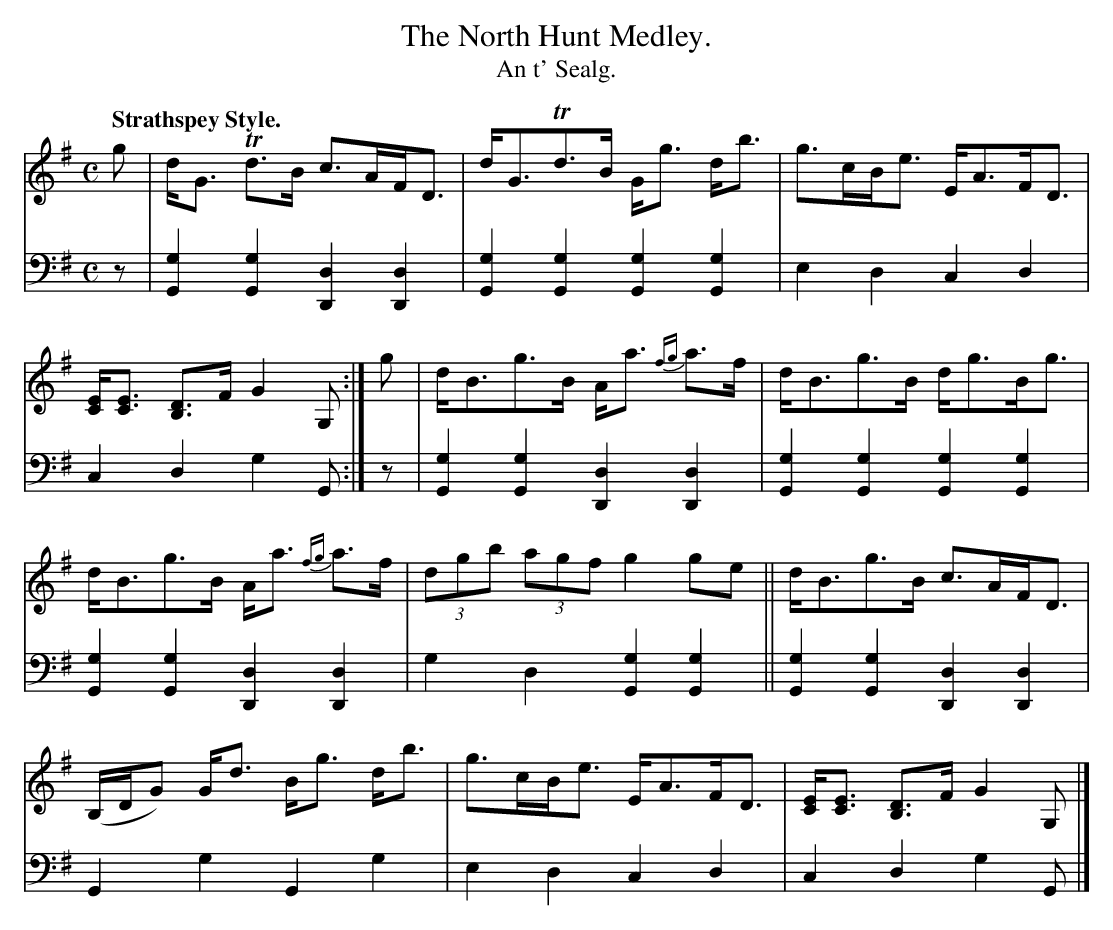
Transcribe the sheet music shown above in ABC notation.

X:1
T: The North Hunt Medley.
T: An t' Sealg.
M: C
L: 1/8
Q: "Strathspey Style."
K: G
V: 1 staves=2
g |\
d<G Td>B c>AF<D | d<GTd>B G<g d<b |\
g>cB<e E<AF<D | [EC]<[EC] [DB,]>F G2G, :| g |\
d<Bg>B A<a {fg}a>f | d<Bg>B d<gB<g |
d<Bg>B A<a {fg}a>f | (3dgb (3agf g2ge ||\
d<Bg>B c>AF<D | (B,/D/G) G<d B<g d<b |\
g>cB<e E<AF<D | [EC]<[EC] [DB,]>F G2G, |]
V: 2 clef=bass middle=d
z | [g2G2][g2G2] [d2D2][d2D2] | [g2G2][g2G2] [g2G2][g2G2] | e2d2 c2d2 | c2d2 g2G :| z |
[g2G2][g2G2] [d2D2][d2D2] | [g2G2][g2G2] [g2G2][g2G2] | [g2G2][g2G2] [d2D2][d2D2] | g2d2 [g2G2][g2G2] ||
[g2G2][g2G2] [d2D2][d2D2] | G2g2 G2g2 | e2d2 c2d2 | c2d2 g2G |]
